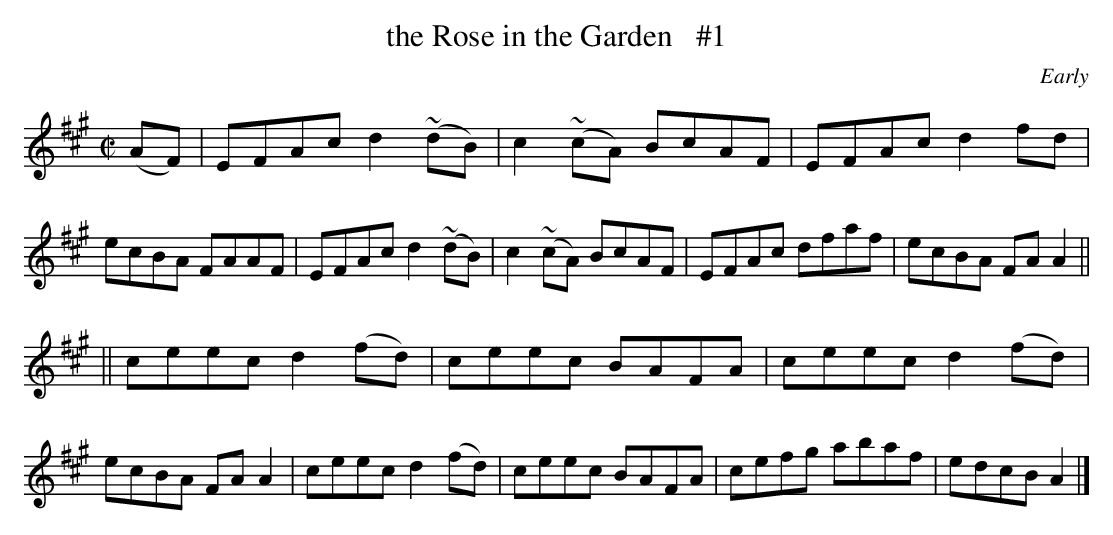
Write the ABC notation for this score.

X:1
T: the Rose in the Garden   #1
O: Early
M: C|
L: 1/8
K: A
(AF) |\
EFAc d2(~dB) | c2(~cA) BcAF | EFAc d2fd | ecBA FAAF |\
EFAc d2(~dB) | c2(~cA) BcAF | EFAc dfaf | ecBA FAA2 ||
||\
ceec d2(fd) | ceec BAFA | ceec d2(fd) | ecBA FAA2 |\
ceec d2(fd) | ceec BAFA | cefg abaf | edcB A2 |]
